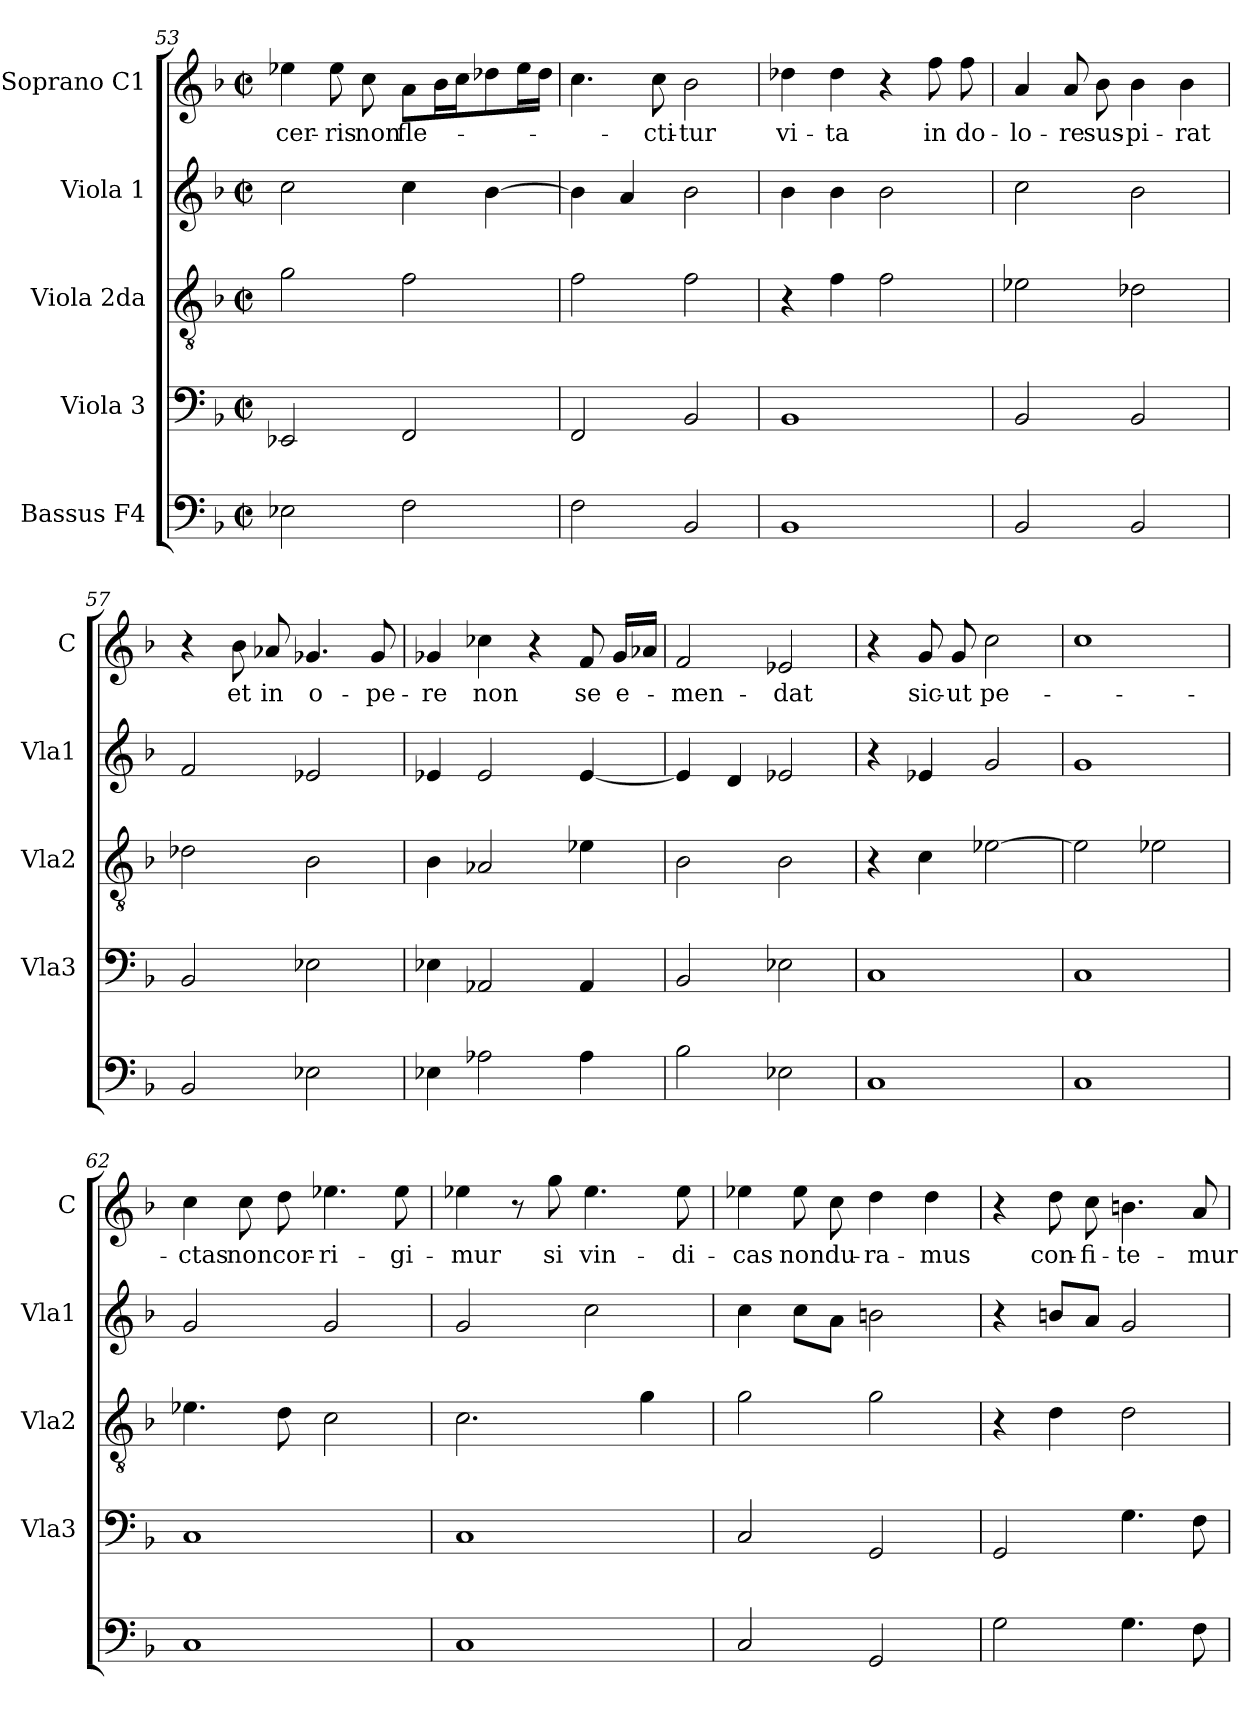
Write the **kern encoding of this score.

**kern	**kern	**kern	**kern	**kern	**text
*part5	*part4	*part3	*part2	*part1	*part1
*staff5	*staff4	*staff3	*staff2	*staff1	*staff1
*I"Bassus F4	*I"Viola 3	*I"Viola 2da	*I"Viola 1	*I"Soprano C1	*
*	*I'Vla3	*I'Vla2	*I'Vla1	*I'C	*
*clefF4	*clefF4	*clefGv2	*clefG2	*clefG2	*
*k[b-]	*k[b-]	*k[b-]	*k[b-]	*k[b-]	*
*F:	*F:	*F:	*F:	*F:	*
*M2/2	*M2/2	*M2/2	*M2/2	*M2/2	*
*met(c|)	*met(c|)	*met(c|)	*met(c|)	*met(c|)	*
=53	=53	=53	=53	=53	=53
!	!	!	!	!	!LO:LY:b
2E-X\	2EE-X/	2g\	2cc\	4ee-X\	cer-
!	!	!	!	!	!LO:LY:b
.	.	.	.	8ee-\	-ris
!	!	!	!	!	!LO:LY:b
.	.	.	.	8cc\	non
!	!	!	!	!	!LO:LY:b
2F\	2FF/	2f\	4cc\	8a\L	fle-
.	.	.	.	16b-\L	.
.	.	.	.	16cc\J	.
.	.	.	[4b-\	8dd-X\	.
.	.	.	.	16ee-\L	.
.	.	.	.	16dd-\JJ	.
!!LO:LB:g=z
=54	=54	=54	=54	=54	=54
2F\	2FF/	2f\	4b-\]	4.cc\	.
.	.	.	4a/	.	.
!	!	!	!	!	!LO:LY:b
.	.	.	.	8cc\	-cti-
!	!	!	!	!	!LO:LY:b
2BB-/	2BB-/	2f\	2b-\	2b-\	-tur
=55	=55	=55	=55	=55	=55
!	!	!	!	!	!LO:LY:b
1BB-	1BB-	4r	4b-\	4dd-X\	vi-
!	!	!	!	!	!LO:LY:b
.	.	4f\	4b-\	4dd-\	-ta
.	.	2f\	2b-\	4r	.
!	!	!	!	!	!LO:LY:b
.	.	.	.	8ff\	in
!	!	!	!	!	!LO:LY:b
.	.	.	.	8ff\	do-
=56	=56	=56	=56	=56	=56
!	!	!	!	!	!LO:LY:b
2BB-/	2BB-/	2e-X\	2cc\	4a/	-lo-
!	!	!	!	!	!LO:LY:b
.	.	.	.	8a/	-re
!	!	!	!	!	!LO:LY:b
.	.	.	.	8b-\	sus-
!	!	!	!	!	!LO:LY:b
2BB-/	2BB-/	2d-X\	2b-\	4b-\	-pi-
!	!	!	!	!	!LO:LY:b
.	.	.	.	4b-\	-rat
=57	=57	=57	=57	=57	=57
2BB-/	2BB-/	2d-X\	2f/	4r	.
!	!	!	!	!	!LO:LY:b
.	.	.	.	8b-\	et
!	!	!	!	!	!LO:LY:b
.	.	.	.	8a-X/	in
!	!	!	!	!	!LO:LY:b
2E-X\	2E-X\	2B-\	2e-X/	4.g-X/	o-
!	!	!	!	!	!LO:LY:b
.	.	.	.	8g-/	-pe-
=58	=58	=58	=58	=58	=58
!	!	!	!	!	!LO:LY:b
4E-X\	4E-X\	4B-\	4e-X/	4g-X/	-re
!	!	!	!	!	!LO:LY:b
2A-X\	2AA-X/	2A-X/	2e-/	4cc-X\	non
.	.	.	.	4r	.
!	!	!	!	!	!LO:LY:b
4A-\	4AA-/	4e-X\	[4e-/	8f/	se
!	!	!	!	!	!LO:LY:b
.	.	.	.	16g-/LL	e-
.	.	.	.	16a-X/JJ	.
!!LO:LB:g=z
=59	=59	=59	=59	=59	=59
!	!	!	!	!	!LO:LY:b
2B-\	2BB-/	2B-\	4e-/]	2f/	-men-
.	.	.	4d/	.	.
!	!	!	!	!	!LO:LY:b
2E-X\	2E-X\	2B-\	2e-X/	2e-X/	-dat
=60	=60	=60	=60	=60	=60
1C	1C	4r	4r	4r	.
!	!	!	!	!	!LO:LY:b
.	.	4c\	4e-X/	8g/	sic-
!	!	!	!	!	!LO:LY:b
.	.	.	.	8g/	-ut
!	!	!	!	!	!LO:LY:b
.	.	[2e-X\	2g/	2cc\	pe-
=61	=61	=61	=61	=61	=61
1C	1C	2e-\]	1g	1cc	.
.	.	2e-X\	.	.	.
=62	=62	=62	=62	=62	=62
!	!	!	!	!	!LO:LY:b
1C	1C	4.e-X\	2g/	4cc\	-ctas
!	!	!	!	!	!LO:LY:b
.	.	.	.	8cc\	non
!	!	!	!	!	!LO:LY:b
.	.	8d\	.	8dd\	cor-
!	!	!	!	!	!LO:LY:b
.	.	2c\	2g/	4.ee-X\	-ri-
!	!	!	!	!	!LO:LY:b
.	.	.	.	8ee-\	-gi-
=63	=63	=63	=63	=63	=63
!	!	!	!	!	!LO:LY:b
1C	1C	2.c\	2g/	4ee-X\	-mur
.	.	.	.	8r	.
!	!	!	!	!	!LO:LY:b
.	.	.	.	8gg\	si
!	!	!	!	!	!LO:LY:b
.	.	.	2cc\	4.ee-\	vin-
.	.	4g\	.	.	.
!	!	!	!	!	!LO:LY:b
.	.	.	.	8ee-\	-di-
=64	=64	=64	=64	=64	=64
!	!	!	!	!	!LO:LY:b
2C/	2C/	2g\	4cc\	4ee-X\	-cas
!	!	!	!	!	!LO:LY:b
.	.	.	8cc\L	8ee-\	non
!	!	!	!	!	!LO:LY:b
.	.	.	8a\J	8cc\	du-
!	!	!	!	!	!LO:LY:b
2GG/	2GG/	2g\	2bn\	4dd\	-ra-
!	!	!	!	!	!LO:LY:b
.	.	.	.	4dd\	-mus
!!LO:PB:g=z
=65	=65	=65	=65	=65	=65
2G\	2GG/	4r	4r	4r	.
!	!	!	!	!	!LO:LY:b
.	.	4d\	8bn/L	8dd\	con-
!	!	!	!	!	!LO:LY:b
.	.	.	8a/J	8cc\	-fi-
!	!	!	!	!	!LO:LY:b
4.G\	4.G\	2d\	2g/	4.bn\	-te-
!	!	!	!	!	!LO:LY:b
8F\	8F\	.	.	8a/	-mur
=	=	=	=	=	=
*-	*-	*-	*-	*-	*-
